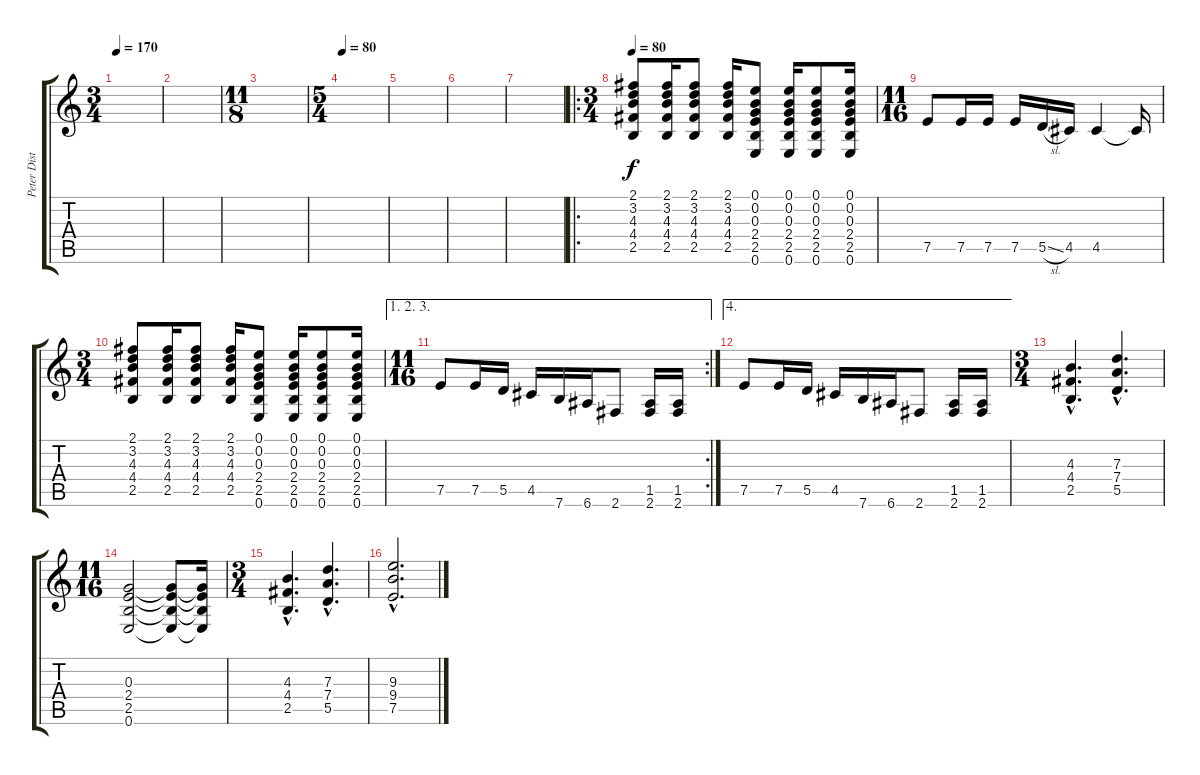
\track ("Peter Distortion" "Peter Dist") {instrument distortionguitar}
\staff {score tabs}
\tuning (E4 B3 G3 D3 A2 E2) {hide}
\ts (3 4)
\tempo 170
\clef g2
\ks c
|
|
\ts (11 8)
|
\ts (5 4)
\tempo 80
|
|
|
|
\ro
\ts (3 4)
\tempo 80
(2.1 3.2 4.3 4.4 2.5).8 (2.1 3.2 4.3 4.4 2.5).16 (2.1 3.2 4.3 4.4 2.5).8 (2.1 3.2 4.3 4.4 2.5).16 (0.1 0.2 0.3 2.4 2.5 0.6).8 (0.1 0.2 0.3 2.4 2.5 0.6).16 (0.1 0.2 0.3 2.4 2.5 0.6).8 (0.1 0.2 0.3 2.4 2.5 0.6).16 |
\ts (11 16)
7.5.8 7.5.16 7.5.16 7.5.16 5.5{sl}.16 4.5.16 4.5.4 4.5{t}.16 |
\ts (3 4)
(2.1 3.2 4.3 4.4 2.5).8 (2.1 3.2 4.3 4.4 2.5).16 (2.1 3.2 4.3 4.4 2.5).8 (2.1 3.2 4.3 4.4 2.5).16 (0.1 0.2 0.3 2.4 2.5 0.6).8 (0.1 0.2 0.3 2.4 2.5 0.6).16 (0.1 0.2 0.3 2.4 2.5 0.6).8 (0.1 0.2 0.3 2.4 2.5 0.6).16 |
\ae (1 2 3)
\rc 2
\ts (11 16)
7.5.8 7.5.16 5.5.16 4.5.16 7.6.16 6.6.16 2.6.8 (1.5 2.6).16 (1.5 2.6).16 |
\ae 4
7.5.8 7.5.16 5.5.16 4.5.16 7.6.16 6.6.16 2.6.8 (1.5 2.6).16 (1.5 2.6).16 |
\ts (3 4)
(4.3{hac} 4.4{hac} 2.5{hac}).4{d} (7.3{hac} 7.4{hac} 5.5{hac}).4{d} |
\ts (11 16)
(0.3 2.4 2.5 0.6).2 (0.3{t} 2.4{t} 2.5{t} 0.6{t}).8 (0.3{t} 2.4{t} 2.5{t} 0.6{t}).16 |
\ts (3 4)
(4.3{hac} 4.4{hac} 2.5{hac}).4{d} (7.3{hac} 7.4{hac} 5.5{hac}).4{d} |
(9.3{hac} 9.4{hac} 7.5{hac}).2{d}
